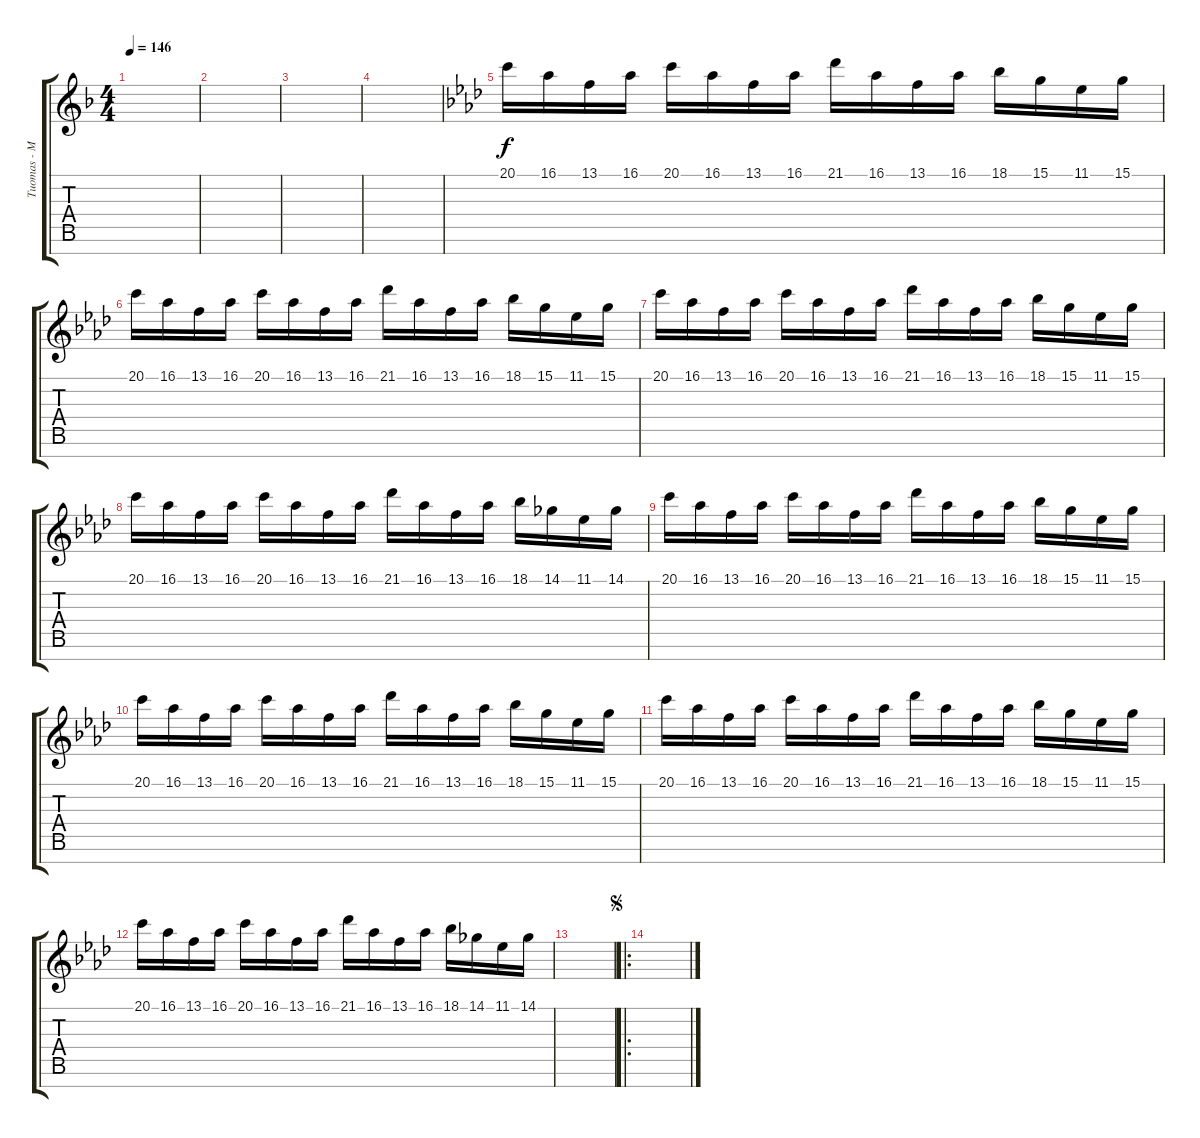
\track ("Tuomas - Music Box" "Tuomas - M") {instrument musicbox}
\staff {score tabs}
\tuning (E4 B3 G3 D3 A2 E2 B1) {hide}
\ts (4 4)
\tempo 146
\clef g2
\ks dminor
|
|
|
|
\ks fminor
20.1.16 16.1.16 13.1.16 16.1.16 20.1.16 16.1.16 13.1.16 16.1.16 21.1.16 16.1.16 13.1.16 16.1.16 18.1.16 15.1.16 11.1.16 15.1.16 |
20.1.16 16.1.16 13.1.16 16.1.16 20.1.16 16.1.16 13.1.16 16.1.16 21.1.16 16.1.16 13.1.16 16.1.16 18.1.16 15.1.16 11.1.16 15.1.16 |
20.1.16 16.1.16 13.1.16 16.1.16 20.1.16 16.1.16 13.1.16 16.1.16 21.1.16 16.1.16 13.1.16 16.1.16 18.1.16 15.1.16 11.1.16 15.1.16 |
20.1.16 16.1.16 13.1.16 16.1.16 20.1.16 16.1.16 13.1.16 16.1.16 21.1.16 16.1.16 13.1.16 16.1.16 18.1.16 14.1.16 11.1.16 14.1.16 |
20.1.16 16.1.16 13.1.16 16.1.16 20.1.16 16.1.16 13.1.16 16.1.16 21.1.16 16.1.16 13.1.16 16.1.16 18.1.16 15.1.16 11.1.16 15.1.16 |
20.1.16 16.1.16 13.1.16 16.1.16 20.1.16 16.1.16 13.1.16 16.1.16 21.1.16 16.1.16 13.1.16 16.1.16 18.1.16 15.1.16 11.1.16 15.1.16 |
20.1.16 16.1.16 13.1.16 16.1.16 20.1.16 16.1.16 13.1.16 16.1.16 21.1.16 16.1.16 13.1.16 16.1.16 18.1.16 15.1.16 11.1.16 15.1.16 |
20.1.16 16.1.16 13.1.16 16.1.16 20.1.16 16.1.16 13.1.16 16.1.16 21.1.16 16.1.16 13.1.16 16.1.16 18.1.16 14.1.16 11.1.16 14.1.16 |
|
\ro
\jump segno
